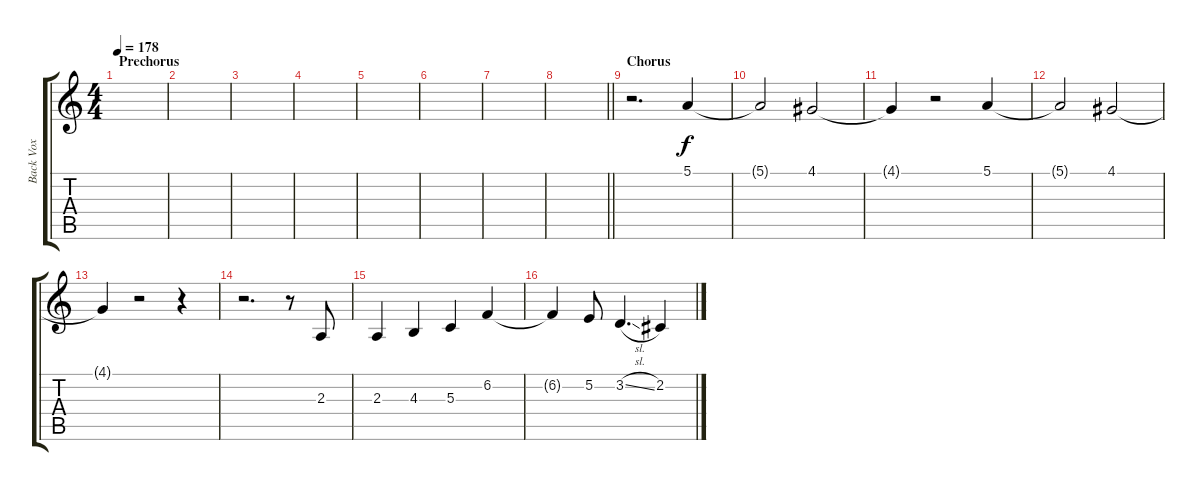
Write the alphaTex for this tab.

\track ("Back Vox" "Back Vox") {instrument clarinet}
\staff {score tabs}
\tuning (E4 B3 G3 D3 A2 D2) {hide}
\ts (4 4)
\section ("" "Prechorus")
\tempo 178
\clef g2
\ks c
|
|
|
|
|
|
|
\barLineRight lightlight
|
\section ("" "Chorus")
r.2{d} 5.1.4 |
5.1{t}.2 4.1.2 |
4.1{t}.4 r.2 5.1.4 |
5.1{t}.2 4.1.2 |
4.1{t}.4 r.2 r.4 |
r.2{d} r.8 2.3.8 |
2.3.4 4.3.4 5.3.4 6.2.4 |
6.2{t}.4 5.2.8 3.2{sl}.4{d} 2.2.4
